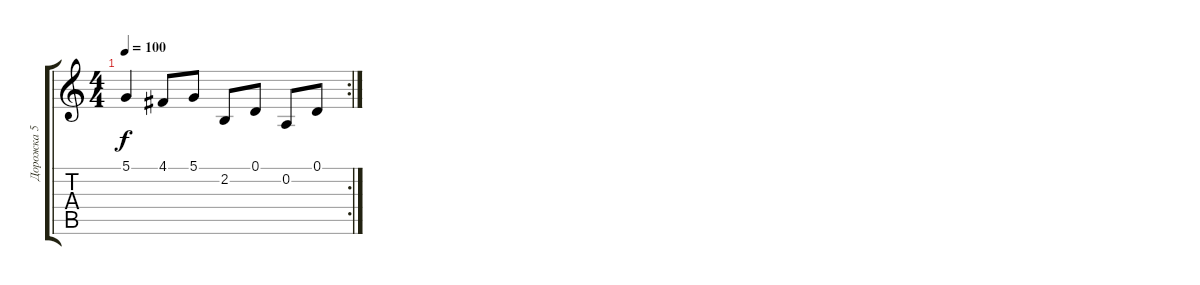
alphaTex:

\track ("Дорожка 5" "Дорожка 5") {instrument fx7echoes}
\staff {score tabs}
\tuning (D4 A3 F3 C3 G2 D2) {hide}
\rc 2
\ts (4 4)
\tempo 100
\clef g2
\ks c
5.1{t}.4{dy f} 4.1.8 5.1.8 2.2.8 0.1.8 0.2.8 0.1.8
